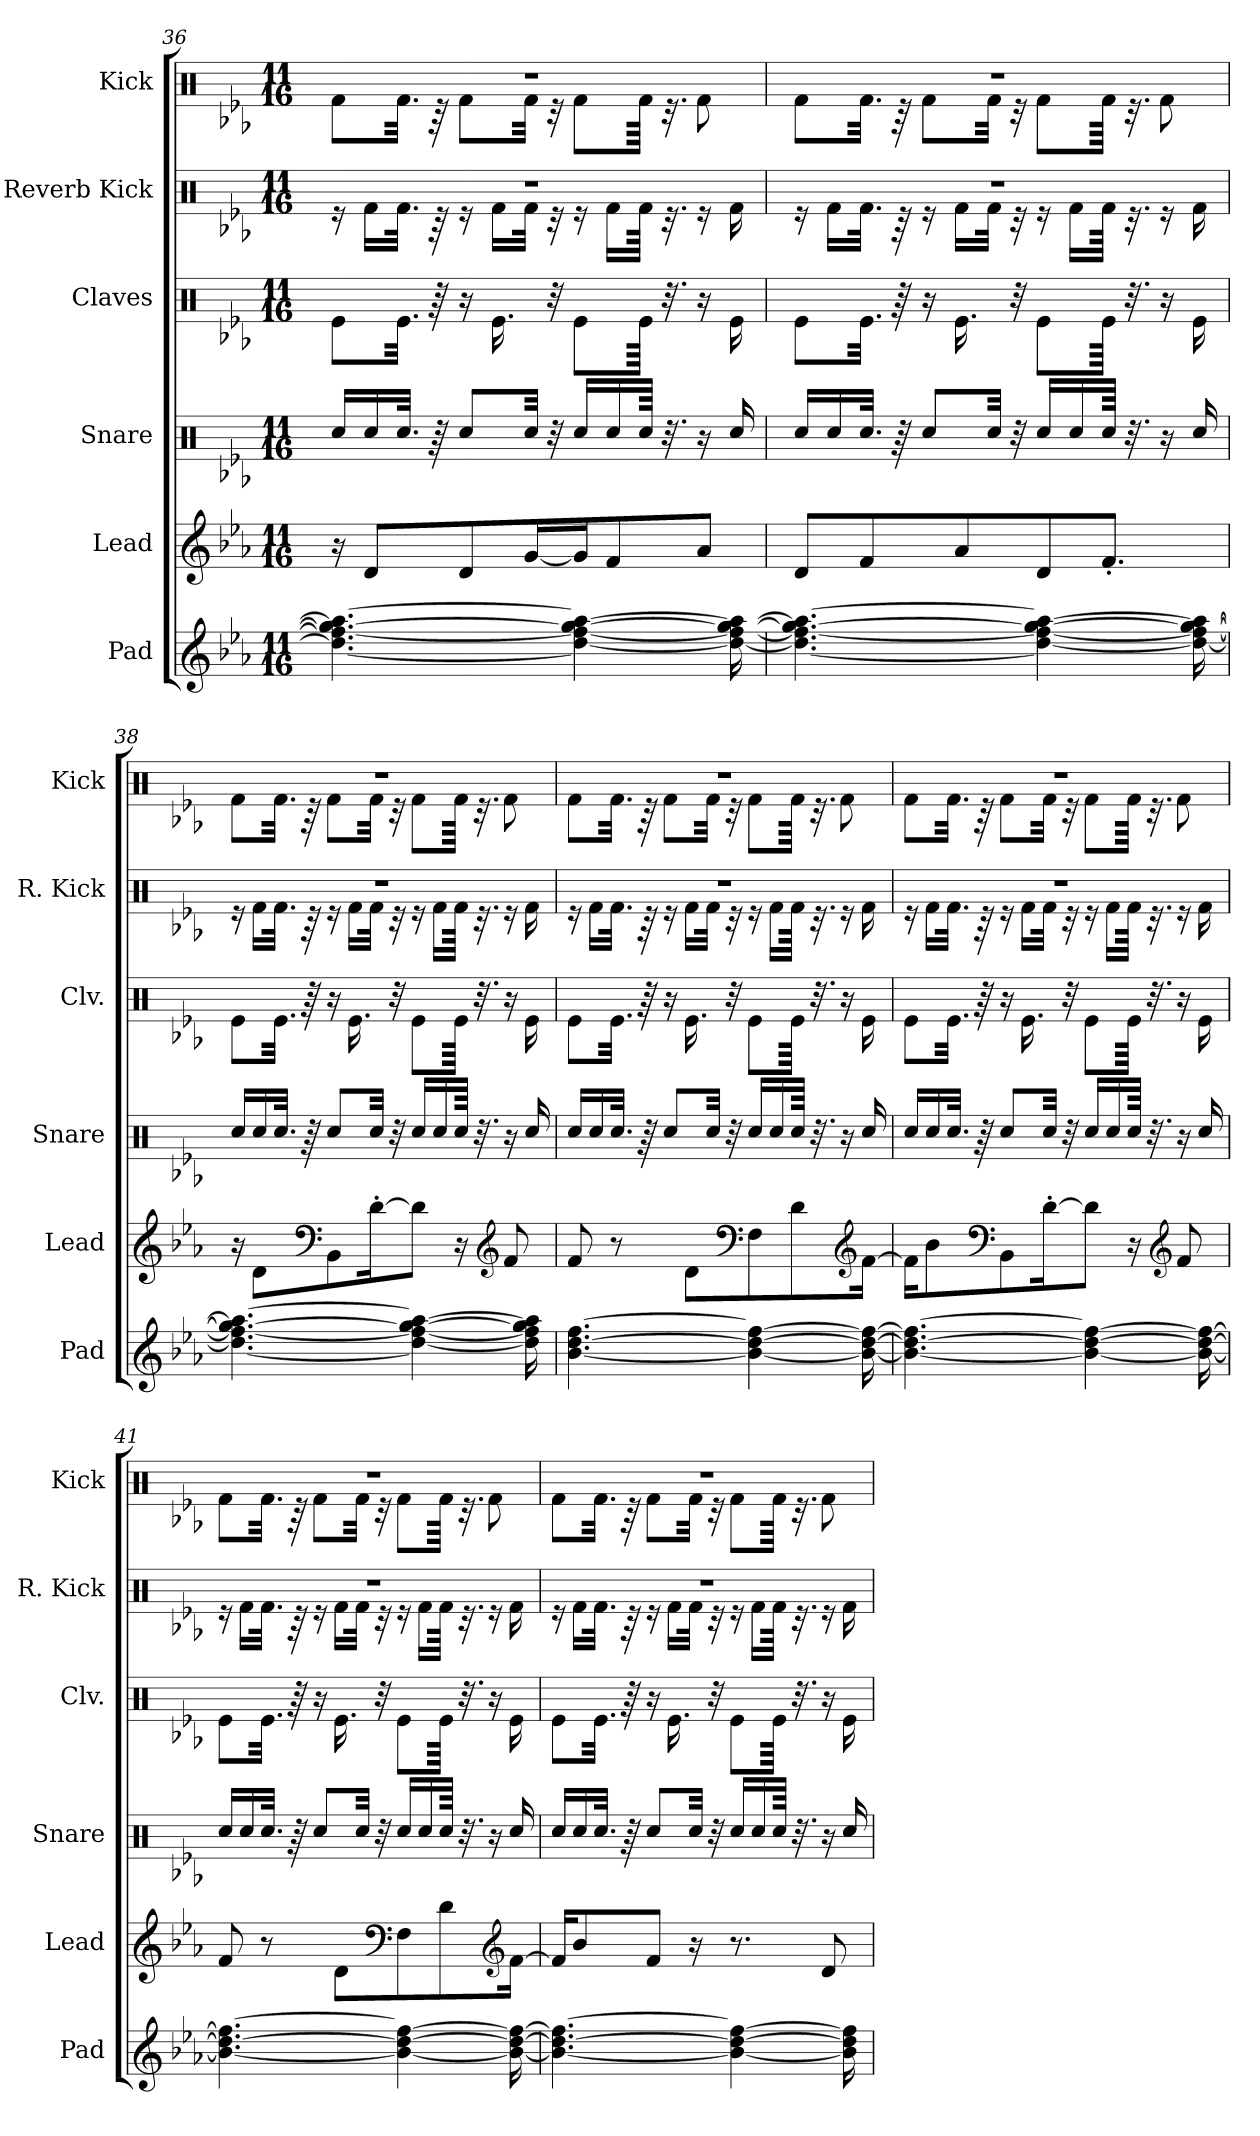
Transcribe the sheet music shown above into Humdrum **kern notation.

**kern	**kern	**kern	**kern	**kern	**kern
*part6	*part5	*part4	*part3	*part2	*part1
*staff6	*staff5	*staff4	*staff3	*staff2	*staff1
*I"Pad	*I"Lead	*I"Snare	*I"Claves	*I"Reverb Kick	*I"Kick
*I'Pad	*I'Lead	*I'Snare	*I'Clv.	*I'R. Kick	*I'Kick
*clefG2	*clefG2	*clefX	*clefX	*clefX	*clefX
*k[b-e-a-]	*k[b-e-a-]	*k[b-e-a-]	*k[b-e-a-]	*k[b-e-a-]	*k[b-e-a-]
*M11/16	*M11/16	*M11/16	*M11/16	*M11/16	*M11/16
=36	=36	=36	=36	=36	=36
*	*	*	*	*^	*^
4.dd\_ 4.ff\_ 4.gg\_ 4.aa-\_	16r	16Rcc/LL	8Re\L	16%11r	16r	16%11r	8Rf\L
.	8d/L	16Rcc/	.	.	16Rf\LL	.	.
.	.	32.Rcc/JJk	32.Re\Jkk	.	32.Rf\JJk	.	32.Rf\Jkk
.	.	64r	64r	.	64r	.	64r
.	8d/	8Rcc/L	16r	.	16r	.	8Rf\L
.	.	.	16.Re\	.	16Rf\LL	.	.
.	[16g/L	32Rcc/Jkk	.	.	32Rf\JJk	.	32Rf\Jkk
.	.	32r	32r	.	32r	.	32r
4dd\_ 4ff\_ 4gg\_ 4aa-\_	16g/J]	16Rcc/LL	8Re\L	.	16r	.	8Rf\L
.	8f/	16Rcc/	.	.	16Rf\LL	.	.
.	.	64Rcc/JJkk	64Re\Jkkk	.	64Rf\JJkk	.	64Rf\Jkkk
.	.	32.r	32.r	.	32.r	.	32.r
.	8a-/J	16r	16r	.	16r	.	8Rf\
16dd\_ 16ff\_ 16gg\_ 16aa-\_	.	16Rcc/	16Re\	.	16Rf\	.	.
!!LO:LB:g=z	!!
=37	=37	=37	=37	=37	=37	=37	=37
4.dd\_ 4.ff\_ 4.gg\_ 4.aa-\_	8d/L	16Rcc/LL	8Re\L	16%11r	16r	16%11r	8Rf\L
.	.	16Rcc/	.	.	16Rf\LL	.	.
.	8f/	32.Rcc/JJk	32.Re\Jkk	.	32.Rf\JJk	.	32.Rf\Jkk
.	.	64r	64r	.	64r	.	64r
.	.	8Rcc/L	16r	.	16r	.	8Rf\L
.	8a-/	.	16.Re\	.	16Rf\LL	.	.
.	.	32Rcc/Jkk	.	.	32Rf\JJk	.	32Rf\Jkk
.	.	32r	32r	.	32r	.	32r
4dd\_ 4ff\_ 4gg\_ 4aa-\_	8d/	16Rcc/LL	8Re\L	.	16r	.	8Rf\L
.	.	16Rcc/	.	.	16Rf\LL	.	.
.	8.f'/J	64Rcc/JJkk	64Re\Jkkk	.	64Rf\JJkk	.	64Rf\Jkkk
.	.	32.r	32.r	.	32.r	.	32.r
.	.	16r	16r	.	16r	.	8Rf\
16dd\_ 16ff\_ 16gg\_ 16aa-\_	.	16Rcc/	16Re\	.	16Rf\	.	.
=38	=38	=38	=38	=38	=38	=38	=38
4.dd\_ 4.ff\_ 4.gg\_ 4.aa-\_	16r	16Rcc/LL	8Re\L	16%11r	16r	16%11r	8Rf\L
.	8d\L	16Rcc/	.	.	16Rf\LL	.	.
.	.	32.Rcc/JJk	32.Re\Jkk	.	32.Rf\JJk	.	32.Rf\Jkk
.	.	64r	64r	.	64r	.	64r
*	*clefF4	*	*	*	*	*	*
.	8BB-\	8Rcc/L	16r	.	16r	.	8Rf\L
.	.	.	16.Re\	.	16Rf\LL	.	.
.	[16d'\K	32Rcc/Jkk	.	.	32Rf\JJk	.	32Rf\Jkk
.	.	32r	32r	.	32r	.	32r
4dd\_ 4ff\_ 4gg\_ 4aa-\_	8d\J]	16Rcc/LL	8Re\L	.	16r	.	8Rf\L
.	.	16Rcc/	.	.	16Rf\LL	.	.
.	16r	64Rcc/JJkk	64Re\Jkkk	.	64Rf\JJkk	.	64Rf\Jkkk
.	.	32.r	32.r	.	32.r	.	32.r
*	*clefG2	*	*	*	*	*	*
.	8f/	16r	16r	.	16r	.	8Rf\
16dd\] 16ff\] 16gg\] 16aa-\]	.	16Rcc/	16Re\	.	16Rf\	.	.
!!LO:PB:g=z	!!
=39	=39	=39	=39	=39	=39	=39	=39
[4.b-\ [4.dd\ [4.ff\	8f/	16Rcc/LL	8Re\L	16%11r	16r	16%11r	8Rf\L
.	.	16Rcc/	.	.	16Rf\LL	.	.
.	8r	32.Rcc/JJk	32.Re\Jkk	.	32.Rf\JJk	.	32.Rf\Jkk
.	.	64r	64r	.	64r	.	64r
.	.	8Rcc/L	16r	.	16r	.	8Rf\L
.	8d\L	.	16.Re\	.	16Rf\LL	.	.
.	.	32Rcc/Jkk	.	.	32Rf\JJk	.	32Rf\Jkk
.	.	32r	32r	.	32r	.	32r
*	*clefF4	*	*	*	*	*	*
4b-\_ 4dd\_ 4ff\_	8F\	16Rcc/LL	8Re\L	.	16r	.	8Rf\L
.	.	16Rcc/	.	.	16Rf\LL	.	.
.	8d\	64Rcc/JJkk	64Re\Jkkk	.	64Rf\JJkk	.	64Rf\Jkkk
.	.	32.r	32.r	.	32.r	.	32.r
.	.	16r	16r	.	16r	.	8Rf\
*	*clefG2	*	*	*	*	*	*
16b-\_ 16dd\_ 16ff\_	[16f\Jk	16Rcc/	16Re\	.	16Rf\	.	.
=40	=40	=40	=40	=40	=40	=40	=40
4.b-\_ 4.dd\_ 4.ff\_	16f\KL]	16Rcc/LL	8Re\L	16%11r	16r	16%11r	8Rf\L
.	8b-\	16Rcc/	.	.	16Rf\LL	.	.
.	.	32.Rcc/JJk	32.Re\Jkk	.	32.Rf\JJk	.	32.Rf\Jkk
.	.	64r	64r	.	64r	.	64r
*	*clefF4	*	*	*	*	*	*
.	8BB-\	8Rcc/L	16r	.	16r	.	8Rf\L
.	.	.	16.Re\	.	16Rf\LL	.	.
.	[16d'\K	32Rcc/Jkk	.	.	32Rf\JJk	.	32Rf\Jkk
.	.	32r	32r	.	32r	.	32r
4b-\_ 4dd\_ 4ff\_	8d\J]	16Rcc/LL	8Re\L	.	16r	.	8Rf\L
.	.	16Rcc/	.	.	16Rf\LL	.	.
.	16r	64Rcc/JJkk	64Re\Jkkk	.	64Rf\JJkk	.	64Rf\Jkkk
.	.	32.r	32.r	.	32.r	.	32.r
*	*clefG2	*	*	*	*	*	*
.	8f/	16r	16r	.	16r	.	8Rf\
16b-\_ 16dd\_ 16ff\_	.	16Rcc/	16Re\	.	16Rf\	.	.
!!LO:LB:g=z	!!
=41	=41	=41	=41	=41	=41	=41	=41
4.b-\_ 4.dd\_ 4.ff\_	8f/	16Rcc/LL	8Re\L	16%11r	16r	16%11r	8Rf\L
.	.	16Rcc/	.	.	16Rf\LL	.	.
.	8r	32.Rcc/JJk	32.Re\Jkk	.	32.Rf\JJk	.	32.Rf\Jkk
.	.	64r	64r	.	64r	.	64r
.	.	8Rcc/L	16r	.	16r	.	8Rf\L
.	8d\L	.	16.Re\	.	16Rf\LL	.	.
.	.	32Rcc/Jkk	.	.	32Rf\JJk	.	32Rf\Jkk
.	.	32r	32r	.	32r	.	32r
*	*clefF4	*	*	*	*	*	*
4b-\_ 4dd\_ 4ff\_	8F\	16Rcc/LL	8Re\L	.	16r	.	8Rf\L
.	.	16Rcc/	.	.	16Rf\LL	.	.
.	8d\	64Rcc/JJkk	64Re\Jkkk	.	64Rf\JJkk	.	64Rf\Jkkk
.	.	32.r	32.r	.	32.r	.	32.r
.	.	16r	16r	.	16r	.	8Rf\
*	*clefG2	*	*	*	*	*	*
16b-\_ 16dd\_ 16ff\_	[16f\Jk	16Rcc/	16Re\	.	16Rf\	.	.
=42	=42	=42	=42	=42	=42	=42	=42
4.b-\_ 4.dd\_ 4.ff\_	16f/KL]	16Rcc/LL	8Re\L	16%11r	16r	16%11r	8Rf\L
.	8b-/	16Rcc/	.	.	16Rf\LL	.	.
.	.	32.Rcc/JJk	32.Re\Jkk	.	32.Rf\JJk	.	32.Rf\Jkk
.	.	64r	64r	.	64r	.	64r
.	8f/J	8Rcc/L	16r	.	16r	.	8Rf\L
.	.	.	16.Re\	.	16Rf\LL	.	.
.	16r	32Rcc/Jkk	.	.	32Rf\JJk	.	32Rf\Jkk
.	.	32r	32r	.	32r	.	32r
4b-\_ 4dd\_ 4ff\_	8.r	16Rcc/LL	8Re\L	.	16r	.	8Rf\L
.	.	16Rcc/	.	.	16Rf\LL	.	.
.	.	64Rcc/JJkk	64Re\Jkkk	.	64Rf\JJkk	.	64Rf\Jkkk
.	.	32.r	32.r	.	32.r	.	32.r
.	8d/	16r	16r	.	16r	.	8Rf\
16b-\] 16dd\] 16ff\]	.	16Rcc/	16Re\	.	16Rf\	.	.
*	*	*	*	*v	*v	*	*
*	*	*	*	*	*v	*v
=	=	=	=	=	=
*-	*-	*-	*-	*-	*-
